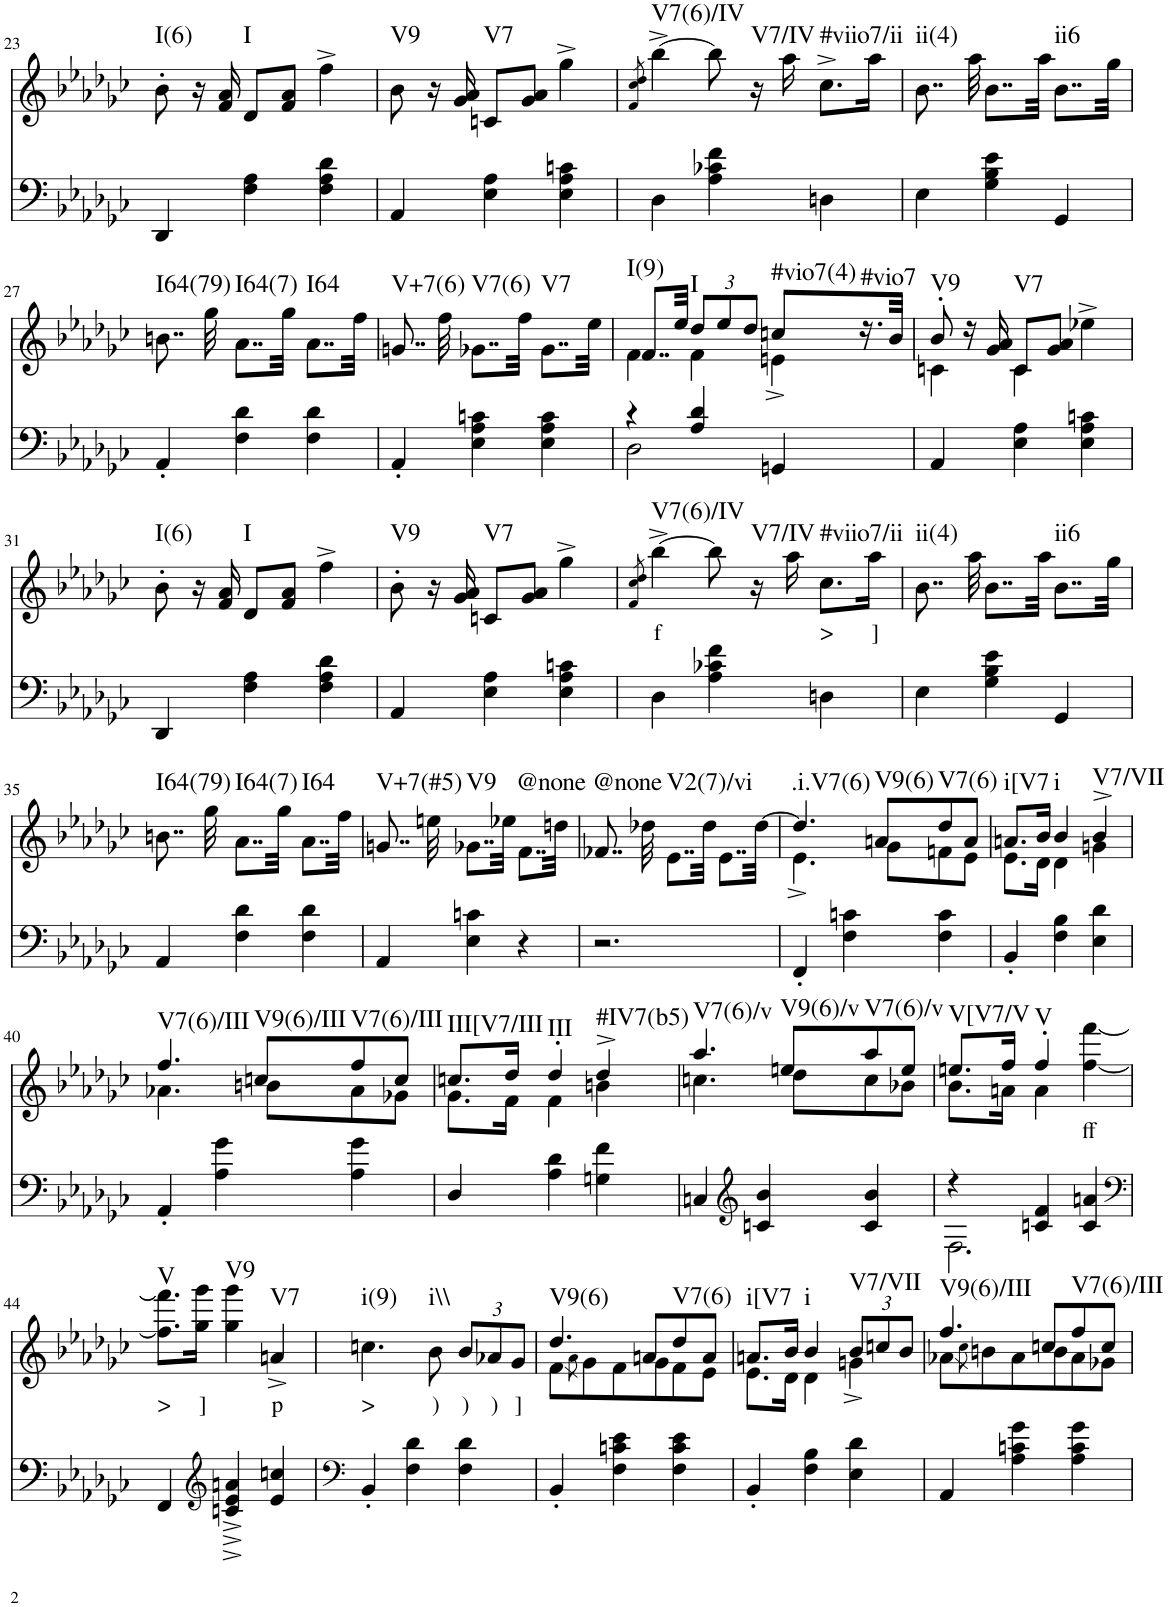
**kern	**kern	**text	**harte
*part2	*part1	*part1	*part1
*staff2	*staff1	*staff1	*
*I"piano	*I"piano	*	*
*I'Pno	*I'Pno	*	*
!!LO:PB:g=z
*clefF4	*clefG2	*	*
*k[b-e-a-d-g-c-]	*k[b-e-a-d-g-c-]	*	*
*e-:	*e-:	*	*
*M3/4	*M3/4	*	*
=23	=23	=23	=23
!	!	!	!LO:H:kt=I(6)
4DD-/	8b-'\	.	N
.	16r	.	.
.	16f/ 16a-/	.	.
!	!	!	!LO:H:kt=I
4F\ 4A-\	8d-/L	.	N
.	8f/ 8a-/J	.	.
4F\ 4A-\ 4d-\	4ff^\	.	.
=24	=24	=24	=24
!	!	!	!LO:H:kt=V9
4AA-/	8b-\	.	N
.	16r	.	.
.	16g-/ 16a-/	.	.
!	!	!	!LO:H:kt=V7
4E-\ 4A-\	8cn/L	.	N
.	8g-/ 8a-/J	.	.
4E-\ 4A-\ 4cn\	4gg-^\	.	.
=25	=25	=25	=25
.	8qf/ 8qcc-/ 8qdd-/	.	.
!	!	!	!LO:H:kt=V7(6)/IV
4D-\	[4bb-^\	.	N
4A-\ 4c-X\ 4f\	8bb-\]	.	.
!	!	!	!LO:H:kt=V7/IV
.	16r	.	N
.	16aa-\	.	.
!	!	!	!LO:H:kt=#viio7/ii
4Dn\	8.cc-^\L	.	N
.	16aa-\Jk	.	.
=26	=26	=26	=26
!	!	!	!LO:H:kt=ii(4)
4E-\	8..b-\	.	N
.	32aa-\	.	.
4G-\ 4B-\ 4e-\	8..b-\L	.	.
.	32aa-\Jkk	.	.
!	!	!	!LO:H:kt=ii6
4GG-/	8..b-\L	.	N
.	32gg-\Jkk	.	.
!!LO:LB:g=z
=27	=27	=27	=27
!	!	!	!LO:H:kt=I64(79)
4AA-'/	8..bn\	.	N
.	32gg-\	.	.
!	!	!	!LO:H:kt=I64(7)
4F\ 4d-\	8..a-\L	.	N
.	32gg-\Jkk	.	.
!	!	!	!LO:H:kt=I64
4F\ 4d-\	8..a-\L	.	N
.	32ff\Jkk	.	.
=28	=28	=28	=28
!	!	!	!LO:H:kt=V+7(6)
4AA-'/	8..gn/	.	N
.	32ff\	.	.
!	!	!	!LO:H:kt=V7(6)
4E-\ 4A-\ 4cn\	8..g-X\L	.	N
.	32ff\Jkk	.	.
!	!	!	!LO:H:kt=V7
4E-\ 4A-\ 4c\	8..g-\L	.	N
.	32ee-\Jkk	.	.
=29	=29	=29	=29
*^	*^	*	*
!	!	!	!	!	!LO:H:kt=I(9)
4r	2D-\	8..f/L	4f\	.	N
.	.	32ee-/Jkk	.	.	.
*	*	*Xbrackettup	*	*	*
!	!	!	!	!	!LO:H:kt=I
4A-/ 4d-/	.	12dd-/L	4f\	.	N
.	.	12ee-/	.	.	.
.	.	12dd-/J	.	.	.
!	!	!	!	!	!LO:H:kt=#vio7(4)
4GGn/	4ryy	8ccn/L	4en^\	.	N
!	!	!	!	!	!LO:H:kt=#vio7
.	.	16.r	.	.	N
.	.	32b-/JJk	.	.	.
*v	*v	*	*	*	*
=30	=30	=30	=30	=30
!	!	!	!	!LO:H:kt=V9
4AA-/	8b-'/	4cn\	.	N
.	16r	.	.	.
.	16g-/ 16a-/	.	.	.
!	!	!	!	!LO:H:kt=V7
4E-\ 4A-\	8c/L	4c\	.	N
.	8g-/ 8a-/J	.	.	.
4E-\ 4A-\ 4cn\	4ee-X^\	4ryy	.	.
!!LO:LB:g=z
=31	=31	=31	=31	=31
!	!	!	!	!LO:H:kt=I(6)
*	*v	*v	*	*
4DD-/	8b-'\	.	N
.	16r	.	.
.	16f/ 16a-/	.	.
!	!	!	!LO:H:kt=I
4F\ 4A-\	8d-/L	.	N
.	8f/ 8a-/J	.	.
4F\ 4A-\ 4d-\	4ff^\	.	.
=32	=32	=32	=32
!	!	!	!LO:H:kt=V9
4AA-/	8b-'\	.	N
.	16r	.	.
.	16g-/ 16a-/	.	.
!	!	!	!LO:H:kt=V7
4E-\ 4A-\	8cn/L	.	N
.	8g-/ 8a-/J	.	.
4E-\ 4A-\ 4cn\	4gg-^\	.	.
=33	=33	=33	=33
.	8qf/ 8qcc-/ 8qdd-/	.	.
!	!	!LO:LY:b	!LO:H:kt=V7(6)/IV
4D-\	[4bb-^\	f	N
4A-\ 4c-X\ 4f\	8bb-\]	.	.
!	!	!	!LO:H:kt=V7/IV
.	16r	.	N
.	16aa-\	.	.
!	!	!LO:LY:b	!LO:H:kt=#viio7/ii
4Dn\	8.cc-\L	>	N
!	!	!LO:LY:b	!
.	16aa-\Jk	]	.
=34	=34	=34	=34
!	!	!	!LO:H:kt=ii(4)
4E-\	8..b-\	.	N
.	32aa-\	.	.
4G-\ 4B-\ 4e-\	8..b-\L	.	.
.	32aa-\Jkk	.	.
!	!	!	!LO:H:kt=ii6
4GG-/	8..b-\L	.	N
.	32gg-\Jkk	.	.
!!LO:LB:g=z
=35	=35	=35	=35
!	!	!	!LO:H:kt=I64(79)
4AA-/	8..bn\	.	N
.	32gg-\	.	.
!	!	!	!LO:H:kt=I64(7)
4F\ 4d-\	8..a-\L	.	N
.	32gg-\Jkk	.	.
!	!	!	!LO:H:kt=I64
4F\ 4d-\	8..a-\L	.	N
.	32ff\Jkk	.	.
=36	=36	=36	=36
!	!	!	!LO:H:kt=V+7(#5)
4AA-/	8..gn/	.	N
.	32een\	.	.
!	!	!	!LO:H:kt=V9
4E-\ 4cn\	8..g-X\L	.	N
.	32ee-X\Jkk	.	.
!	!	!	!LO:H:kt=@none
4r	8..f\L	.	N
.	32ddn\Jkk	.	.
=37	=37	=37	=37
!	!	!	!LO:H:kt=@none
2.r	8..f-X/	.	N
.	32dd-X\	.	.
!	!	!	!LO:H:kt=V2(7)/vi
.	8..e-\L	.	N
.	32dd-\Jkk	.	.
.	8..e-\L	.	.
.	[32dd-\Jkk	.	.
=38	=38	=38	=38
*	*^	*	*
!	!	!	!	!LO:H:kt=.i.V7(6)
4FF'/	4.dd-/]	4.e-^\	.	N
4F\ 4cn\	.	.	.	.
!	!	!	!	!LO:H:kt=V9(6)
.	8an/L	8g-\L	.	N
!	!	!	!	!LO:H:kt=V7(6)
4F\ 4c\	8dd-/	8fn\	.	N
.	8a/J	8e-\J	.	.
=39	=39	=39	=39	=39
!	!	!	!	!LO:H:kt=i[V7
4BB-'/	8.an/L	8.e-\L	.	N
.	16b-/Jk	16d-\Jk	.	.
!	!	!	!	!LO:H:kt=i
4F\ 4B-\	4b-/	4d-\	.	N
!	!	!	!	!LO:H:kt=V7/VII
4E-\ 4d-\	4b-^/	4gn\	.	N
!!LO:LB:g=z	!!
=40	=40	=40	=40	=40
!	!	!	!	!LO:H:kt=V7(6)/III
4AA-'/	4.ff/	4.a-X\	.	N
4A-\ 4g-\	.	.	.	.
!	!	!	!	!LO:H:kt=V9(6)/III
.	8ccn/L	8bn\L	.	N
!	!	!	!	!LO:H:kt=V7(6)/III
4A-\ 4g-\	8ff/	8a-\	.	N
.	8cc/J	8g-X\J	.	.
=41	=41	=41	=41	=41
!	!	!	!	!LO:H:kt=III[V7/III
4D-/	8.ccn/L	8.g-\L	.	N
.	16dd-/Jk	16f\Jk	.	.
!	!	!	!	!LO:H:kt=III
4A-\ 4d-\	4dd-'/	4f\	.	N
!	!	!	!	!LO:H:kt=#IV7(b5)
4Gn\ 4f\	4dd-^/	4bn\	.	N
=42	=42	=42	=42	=42
!	!	!	!	!LO:H:kt=V7(6)/v
4Cn/	4.aa-/	4.ccn\	.	N
*clefG2	*	*	*	*
4cn/ 4b-/	.	.	.	.
!	!	!	!	!LO:H:kt=V9(6)/v
.	8een/L	8dd-\L	.	N
!	!	!	!	!LO:H:kt=V7(6)/v
4c/ 4b-/	8aa-/	8cc\	.	N
.	8ee/J	8b-X\J	.	.
=43	=43	=43	=43	=43
*^	*	*	*	*
!	!	!	!	!	!LO:H:kt=V[V7/V
4r	2.F\	8.een/L	8.b-\L	.	N
.	.	16ff/Jk	16an\Jk	.	.
!	!	!	!	!	!LO:H:kt=V
4cn/ 4f/	.	4ff'/	4a\	.	N
!	!	!	!	!LO:LY:b	!
4c/ 4an/	.	4ryy	[4ff\ [4fff\	ff	.
*v	*v	*	*	*	*
*	*v	*v	*	*
!!LO:LB:g=z
=44	=44	=44	=44
*clefF4	*	*	*
*	*^	*	*
!	!	!	!LO:LY:b	!LO:H:kt=V
*	*v	*v	*	*
4FF/	8.ff\] 8.fff\]L	>	N
!	!	!LO:LY:b	!
.	16gg-\ 16ggg-\Jk	]	.
*clefG2	*	*	*
!	!	!	!LO:H:kt=V9
4cn/^ 4e-/^ 4an/^	4gg-\ 4ggg-\	.	N
!	!	!LO:LY:b	!LO:H:kt=V7
4e-/ 4ccn/	4an^/	p	N
=45	=45	=45	=45
*clefF4	*	*	*
!	!	!LO:LY:b	!LO:H:kt=i(9)
4BB-'/	4.ccn\	>	N
4F\ 4d-\	.	.	.
!	!	!LO:LY:b	!LO:H:kt=i\\
.	8b-\	)	N
!	!	!LO:LY:b	!
4F\ 4d-\	12b-/L	)	.
!	!	!LO:LY:b	!
.	12a-X/	)	.
!	!	!LO:LY:b	!
.	12g-/J	]	.
=46	=46	=46	=46
*	*^	*	*
!	!	!	!	!LO:H:kt=V9(6)
4BB-'/	4.dd-/	8f\L	.	N
.	.	8qa-\	.	.
.	.	8g-\	.	.
4F\ 4cn\ 4e-\	.	8f\	.	.
.	8an/L	8g-\	.	.
!	!	!	!	!LO:H:kt=V7(6)
4F\ 4c\ 4e-\	8dd-/	8f\	.	N
.	8a/J	8e-\J	.	.
=47	=47	=47	=47	=47
!	!	!	!	!LO:H:kt=i[V7
4BB-'/	8.an/L	8.e-\L	.	N
.	16b-/Jk	16d-\Jk	.	.
!	!	!	!	!LO:H:kt=i
4F\ 4B-\	4b-/	4d-\	.	N
!	!	!	!	!LO:H:kt=V7/VII
4E-\ 4d-\	12b-/L	4gn^\	.	N
.	12ccn/	.	.	.
.	12b-/J	.	.	.
=48	=48	=48	=48	=48
!	!	!	!	!LO:H:kt=V9(6)/III
4AA-/	4.ff/	8a-X\L	.	N
.	.	8qcc-\	.	.
.	.	8bn\	.	.
4A-\ 4cn\ 4g-\	.	8a-\	.	.
.	8ccn/L	8b\	.	.
!	!	!	!	!LO:H:kt=V7(6)/III
4A-\ 4c\ 4g-\	8ff/	8a-\	.	N
.	8cc/J	8g-X\J	.	.
*	*v	*v	*	*
=	=	=	=
*-	*-	*-	*-
